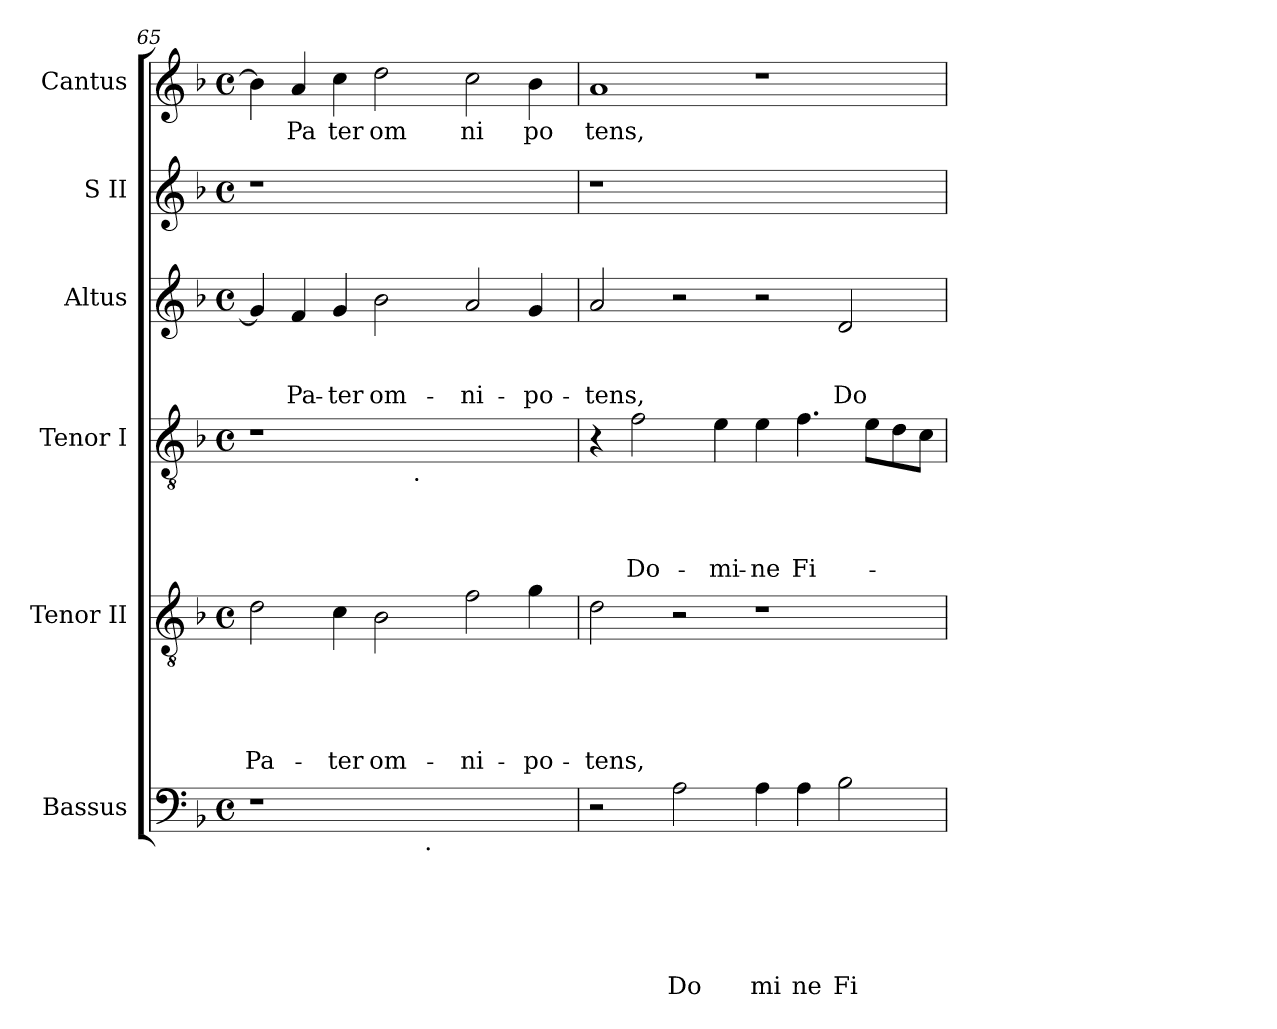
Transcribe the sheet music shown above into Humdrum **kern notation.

**kern	**text	**text	**text	**text	**text	**text	**kern	**text	**text	**text	**text	**text	**kern	**text	**text	**text	**text	**kern	**text	**text	**text	**kern	**kern	**text
*part6	*part6	*part6	*part6	*part6	*part6	*part6	*part5	*part5	*part5	*part5	*part5	*part5	*part4	*part4	*part4	*part4	*part4	*part3	*part3	*part3	*part3	*part2	*part1	*part1
*staff6	*staff6	*staff6	*staff6	*staff6	*staff6	*staff6	*staff5	*staff5	*staff5	*staff5	*staff5	*staff5	*staff4	*staff4	*staff4	*staff4	*staff4	*staff3	*staff3	*staff3	*staff3	*staff2	*staff1	*staff1
*I"Bassus	*	*	*	*	*	*	*I"Tenor II	*	*	*	*	*	*I"Tenor I	*	*	*	*	*I"Altus	*	*	*	*I"S II	*I"Cantus	*
*I'B	*	*	*	*	*	*	*I'T II	*	*	*	*	*	*I'T I	*	*	*	*	*I'A	*	*	*	*	*	*
!!LO:LB:g=z
*clefF4	*	*	*	*	*	*	*clefGv2	*	*	*	*	*	*clefGv2	*	*	*	*	*clefG2	*	*	*	*clefG2	*clefG2	*
*k[b-]	*	*	*	*	*	*	*k[b-]	*	*	*	*	*	*k[b-]	*	*	*	*	*k[b-]	*	*	*	*k[b-]	*k[b-]	*
*F:	*	*	*	*	*	*	*F:	*	*	*	*	*	*F:	*	*	*	*	*F:	*	*	*	*F:	*F:	*
*M4/4	*	*	*	*	*	*	*M4/4	*	*	*	*	*	*M4/4	*	*	*	*	*M4/4	*	*	*	*M4/4	*M4/4	*
*met(c)	*	*	*	*	*	*	*met(c)	*	*	*	*	*	*met(c)	*	*	*	*	*met(c)	*	*	*	*met(c)	*met(c)	*
=65	=65	=65	=65	=65	=65	=65	=65	=65	=65	=65	=65	=65	=65	=65	=65	=65	=65	=65	=65	=65	=65	=65	=65	=65
!	!	!	!	!	!	!	!	!	!	!	!	!LO:LY:b	!	!	!	!	!	!	!	!	!	!	!	!
*	*	*	*	*	*	*	*	*	*	*	*	*	*^	*	*	*	*	*	*	*	*	*	*	*
1r	.	.	.	.	.	.	2d\	.	.	.	.	Pa-	1r	2ryy	.	.	.	.	4g/]	.	.	.	1r	4b-\]	.
!	!	!	!	!	!	!	!	!	!	!	!	!	!	!	!	!	!	!	!	!	!	!LO:LY:b	!	!	!LO:LY:b
.	.	.	.	.	.	.	.	.	.	.	.	.	.	.	.	.	.	.	4f/	.	.	Pa-	.	4a/	Pa
!	!	!	!	!	!	!	!	!	!	!	!	!LO:LY:b	!	!	!	!	!	!	!	!	!	!LO:LY:b	!	!	!LO:LY:b
.	.	.	.	.	.	.	4c\	.	.	.	.	-ter	.	4...ryy	.	.	.	.	4g/	.	.	-ter	.	4cc\	ter
!	!	!	!	!	!	!	!	!	!	!	!	!LO:LY:b	!	!	!	!	!	!	!	!	!	!LO:LY:b	!	!	!LO:LY:b
.	.	.	.	.	.	.	2B-\	.	.	.	.	om-	.	.	.	.	.	.	2b-\	.	.	om-	.	2dd\	om
!	!	!	!	!	!	!	!	!	!	!	!	!	!	!LO:TX:b:t=.	!	!	!	!	!	!	!	!	!	!	!
.	.	.	.	.	.	.	.	.	.	.	.	.	.	1ryy	.	.	.	.	.	.	.	.	.	.	.
!LO:TX:b:t=.	!	!	!	!	!	!	!	!	!	!	!	!	!	!	!	!	!	!	!	!	!	!	!	!	!
1ryy	.	.	.	.	.	.	.	.	.	.	.	.	1ryy	.	.	.	.	.	.	.	.	.	1ryy	.	.
!	!	!	!	!	!	!	!	!	!	!	!	!LO:LY:b	!	!	!	!	!	!	!	!	!	!LO:LY:b	!	!	!LO:LY:b
.	.	.	.	.	.	.	2f\	.	.	.	.	-ni-	.	.	.	.	.	.	2a/	.	.	-ni-	.	2cc\	ni
!	!	!	!	!	!	!	!	!	!	!	!	!LO:LY:b	!	!	!	!	!	!	!	!	!	!LO:LY:b	!	!	!LO:LY:b
.	.	.	.	.	.	.	4g\	.	.	.	.	-po-	.	.	.	.	.	.	4g/	.	.	-po-	.	4b-\	po
.	.	.	.	.	.	.	.	.	.	.	.	.	.	32ryy	.	.	.	.	.	.	.	.	.	.	.
=66	=66	=66	=66	=66	=66	=66	=66	=66	=66	=66	=66	=66	=66	=66	=66	=66	=66	=66	=66	=66	=66	=66	=66	=66	=66
!	!	!	!	!	!	!	!	!	!	!	!	!LO:LY:b	!	!	!	!	!	!	!	!	!	!LO:LY:b	!	!	!LO:LY:b
*	*	*	*	*	*	*	*	*	*	*	*	*	*v	*v	*	*	*	*	*	*	*	*	*	*	*
2r	.	.	.	.	.	.	2d\	.	.	.	.	-tens,	4r	.	.	.	.	2a/	.	.	-tens,	1r	1a	tens,
!	!	!	!	!	!	!	!	!	!	!	!	!	!	!	!	!	!LO:LY:b	!	!	!	!	!	!	!
.	.	.	.	.	.	.	.	.	.	.	.	.	2f\	.	.	.	Do-	.	.	.	.	.	.	.
!	!	!	!	!	!	!LO:LY:b	!	!	!	!	!	!	!	!	!	!	!	!	!	!	!	!	!	!
2A\	.	.	.	.	.	Do	2r	.	.	.	.	.	.	.	.	.	.	2r	.	.	.	.	.	.
!	!	!	!	!	!	!	!	!	!	!	!	!	!	!	!	!	!LO:LY:b	!	!	!	!	!	!	!
.	.	.	.	.	.	.	.	.	.	.	.	.	4e\	.	.	.	-mi-	.	.	.	.	.	.	.
!	!	!	!	!	!	!LO:LY:b	!	!	!	!	!	!	!	!	!	!	!LO:LY:b	!	!	!	!	!	!	!
4A\	.	.	.	.	.	mi	1r	.	.	.	.	.	4e\	.	.	.	-ne	2r	.	.	.	1ryy	1r	.
!	!	!	!	!	!	!LO:LY:b	!	!	!	!	!	!	!	!	!	!	!LO:LY:b	!	!	!	!	!	!	!
4A\	.	.	.	.	.	ne	.	.	.	.	.	.	4.f\	.	.	.	Fi-	.	.	.	.	.	.	.
!	!	!	!	!	!	!LO:LY:b	!	!	!	!	!	!	!	!	!	!	!	!	!	!	!LO:LY:b	!	!	!
2B-\	.	.	.	.	.	Fi	.	.	.	.	.	.	.	.	.	.	.	2d/	.	.	Do-	.	.	.
.	.	.	.	.	.	.	.	.	.	.	.	.	8e\L	.	.	.	.	.	.	.	.	.	.	.
.	.	.	.	.	.	.	.	.	.	.	.	.	8d\	.	.	.	.	.	.	.	.	.	.	.
.	.	.	.	.	.	.	.	.	.	.	.	.	8c\J	.	.	.	.	.	.	.	.	.	.	.
=	=	=	=	=	=	=	=	=	=	=	=	=	=	=	=	=	=	=	=	=	=	=	=	=
*-	*-	*-	*-	*-	*-	*-	*-	*-	*-	*-	*-	*-	*-	*-	*-	*-	*-	*-	*-	*-	*-	*-	*-	*-
